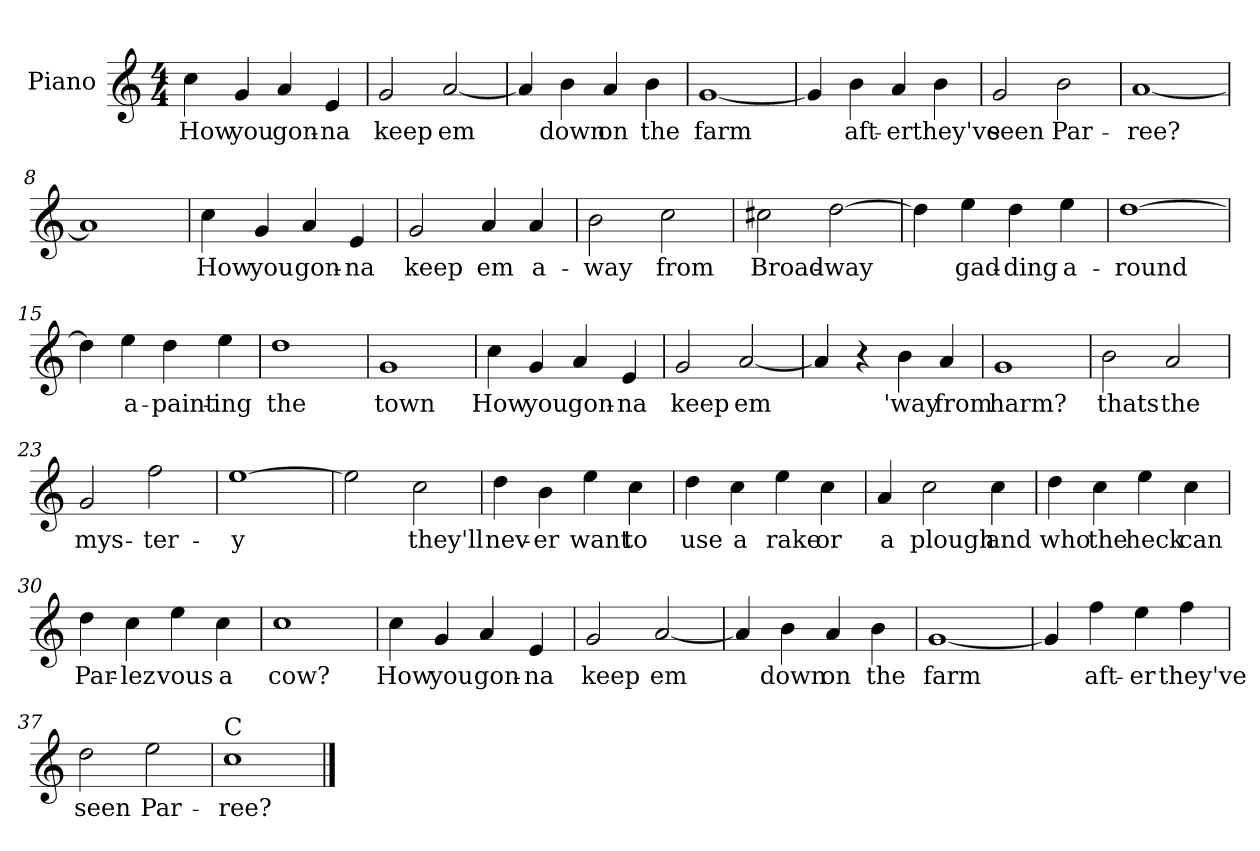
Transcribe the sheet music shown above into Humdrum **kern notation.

**kern	**text
*part1	*part1
*staff1	*staff1
*I"Piano	*
*I'Pno	*
*clefG2	*
*k[]	*
*C:	*
*M4/4	*
=1	=1
4cc\	How
4g/	you
4a/	gon-
4e/	-na
=2	=2
2g/	keep
[2a/	em
=3	=3
4a/]	.
4b\	down
4a/	on
4b\	the
=4	=4
[1g	farm
=5	=5
4g/]	.
4b\	aft-
4a/	-er
4b\	they've
=6	=6
2g/	seen
2b\	Par-
!!LO:LB:g=z
=7	=7
[1a	-ree?
=8	=8
1a]	.
=9	=9
4cc\	How
4g/	you
4a/	gon-
4e/	-na
=10	=10
2g/	keep
4a/	em
4a/	a-
=11	=11
2b\	-way
2cc\	from
=12	=12
2cc#X\	Broad-
[2dd\	-way
=13	=13
4dd\]	.
4ee\	gad-
4dd\	-ding
4ee\	a-
!!LO:LB:g=z
=14	=14
[1dd	-round
=15	=15
4dd\]	.
4ee\	a-
4dd\	-paint-
4ee\	-ing
=16	=16
1dd	the
=17	=17
1g	town
=18	=18
4cc\	How
4g/	you
4a/	gon-
4e/	-na
=19	=19
2g/	keep
[2a/	em
=20	=20
4a/]	.
4r	.
4b\	'way
4a/	from
!!LO:LB:g=z
=21	=21
1g	harm?
=22	=22
2b\	thats
2a/	the
=23	=23
2g/	mys-
2ff\	-ter-
=24	=24
[1ee	-y
=25	=25
2ee\]	.
2cc\	they'll
=26	=26
4dd\	nev-
4b\	-er
4ee\	want
4cc\	to
=27	=27
4dd\	use
4cc\	a
4ee\	rake
4cc\	or
!!LO:LB:g=z
=28	=28
4a/	a
2cc\	plough
4cc\	and
=29	=29
4dd\	who
4cc\	the
4ee\	heck
4cc\	can
=30	=30
4dd\	Par-
4cc\	-lez
4ee\	vous
4cc\	a
=31	=31
1cc	cow?
=32	=32
4cc\	How
4g/	you
4a/	gon-
4e/	-na
!!LO:LB:g=z
=33	=33
2g/	keep
[2a/	em
=34	=34
4a/]	.
4b\	down
4a/	on
4b\	the
=35	=35
[1g	farm
=36	=36
4g/]	.
4ff\	aft-
4ee\	-er
4ff\	they've
=37	=37
2dd\	seen
2ee\	Par-
=38	=38
!LO:TX:a:t=C	!
1cc	-ree?-
==	==
*-	*-
